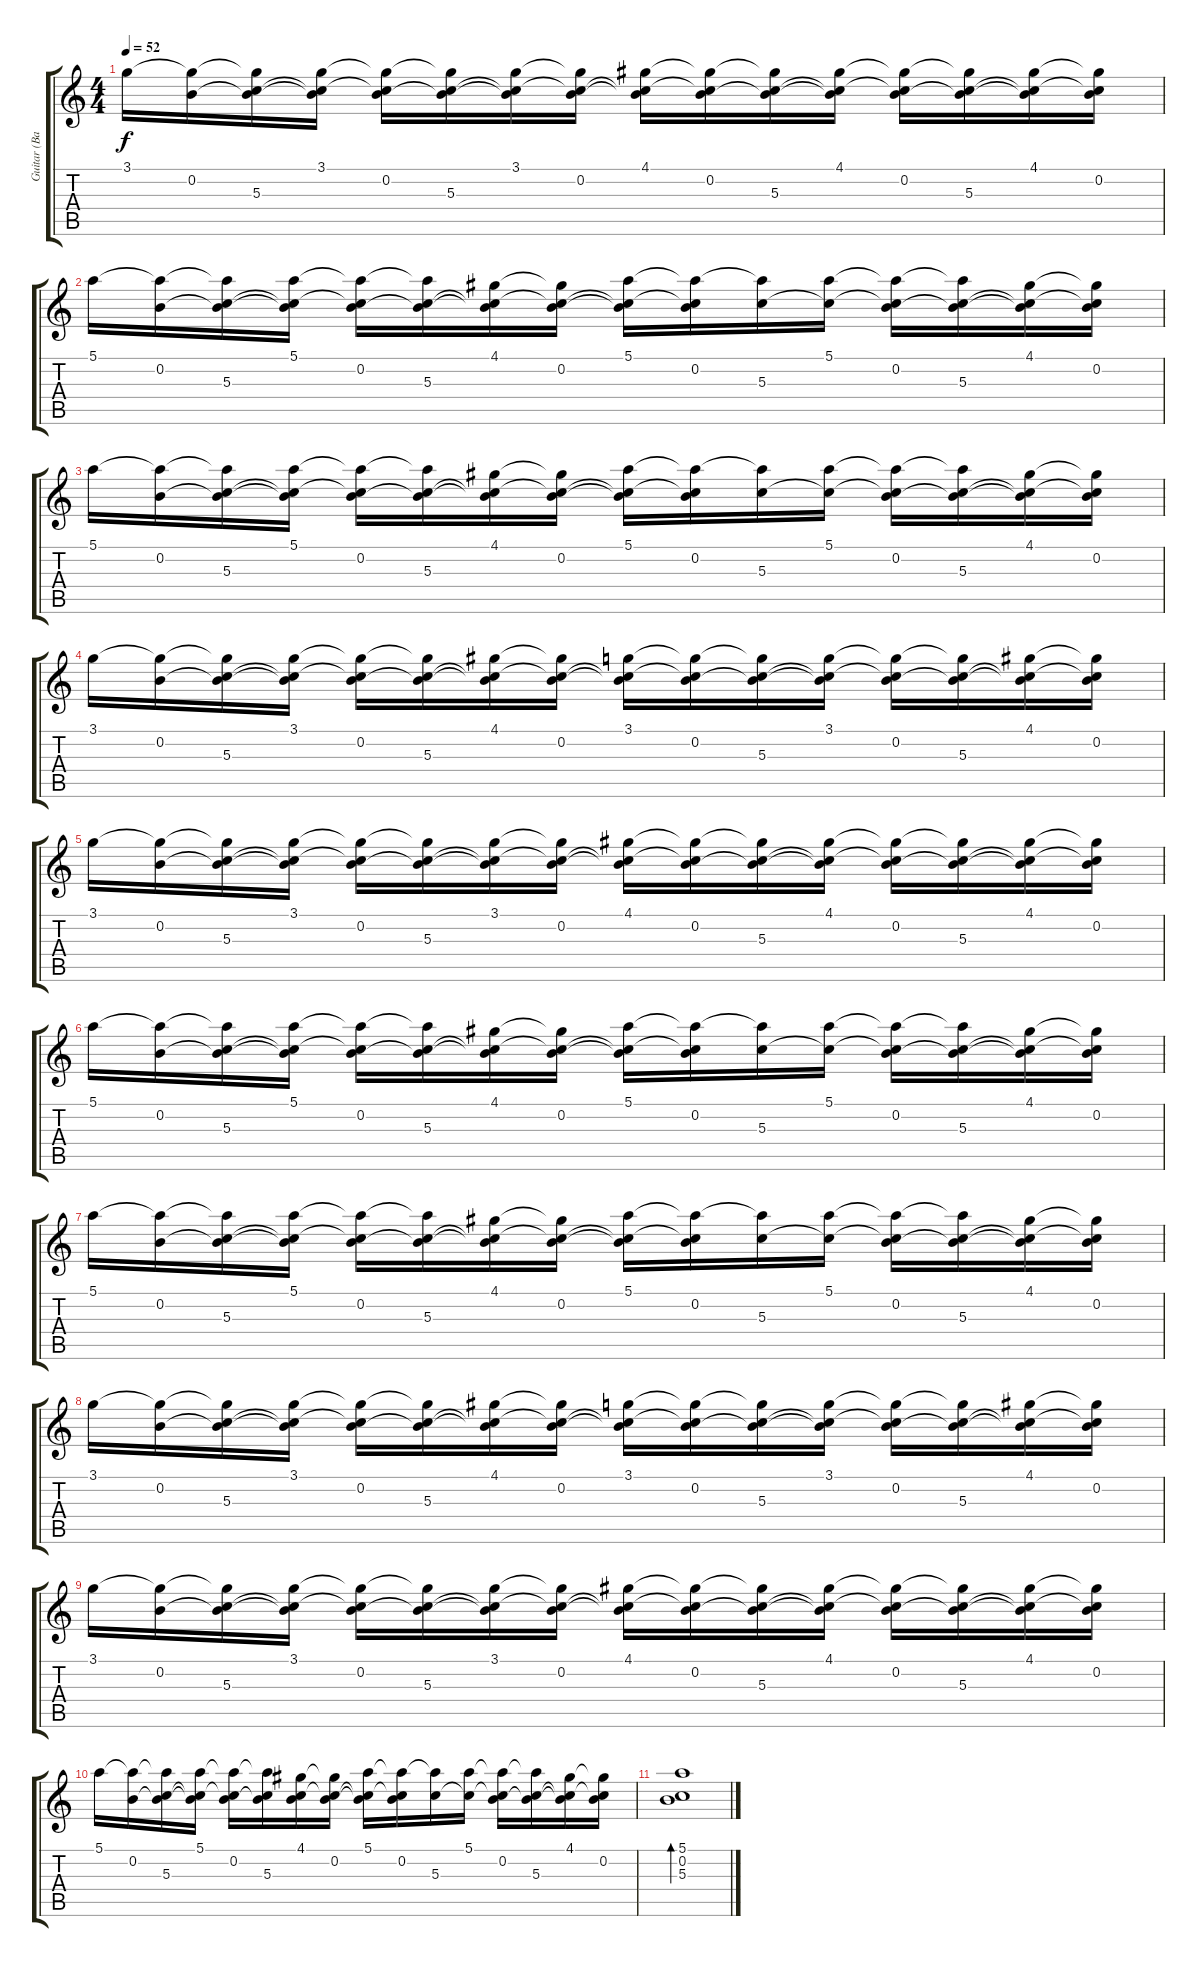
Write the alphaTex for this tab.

\track ("Guitar (Вадим)" "Guitar (Ва") {instrument electricguitarclean}
\staff {score tabs}
\tuning (E4 B3 G3 D3 A2 E2) {hide}
\ts (4 4)
\tempo 52
\clef g2
\ks c
3.1.16{dy f} (3.1{t} 0.2).16 (3.1{t} 0.2{t} 5.3).16 (3.1 0.2{t} 5.3{t}).16 (3.1{t} 0.2 5.3{t}).16 (3.1{t} 0.2{t} 5.3).16 (3.1 0.2{t} 5.3{t}).16 (3.1{t} 0.2 5.3{t}).16 (4.1 0.2{t} 5.3{t}).16 (4.1{t} 0.2 5.3{t}).16 (4.1{t} 0.2{t} 5.3).16 (4.1 0.2{t} 5.3{t}).16 (4.1{t} 0.2 5.3{t}).16 (4.1{t} 0.2{t} 5.3).16 (4.1 0.2{t} 5.3{t}).16 (4.1{t} 0.2 5.3{t}).16 |
5.1.16 (5.1{t} 0.2).16 (5.1{t} 0.2{t} 5.3).16 (5.1 0.2{t} 5.3{t}).16 (5.1{t} 0.2 5.3{t}).16 (5.1{t} 0.2{t} 5.3).16 (4.1 0.2{t} 5.3{t}).16 (4.1{t} 0.2 5.3{t}).16 (5.1 0.2{t} 5.3{t}).16 (5.1{t} 0.2 5.3{t}).16 (5.1{t} 5.3).16 (5.1 5.3{t}).16 (5.1{t} 0.2 5.3{t}).16 (5.1{t} 0.2{t} 5.3).16 (4.1 0.2{t} 5.3{t}).16 (4.1{t} 0.2 5.3{t}).16 |
5.1.16 (5.1{t} 0.2).16 (5.1{t} 0.2{t} 5.3).16 (5.1 0.2{t} 5.3{t}).16 (5.1{t} 0.2 5.3{t}).16 (5.1{t} 0.2{t} 5.3).16 (4.1 0.2{t} 5.3{t}).16 (4.1{t} 0.2 5.3{t}).16 (5.1 0.2{t} 5.3{t}).16 (5.1{t} 0.2 5.3{t}).16 (5.1{t} 5.3).16 (5.1 5.3{t}).16 (5.1{t} 0.2 5.3{t}).16 (5.1{t} 0.2{t} 5.3).16 (4.1 0.2{t} 5.3{t}).16 (4.1{t} 0.2 5.3{t}).16 |
3.1.16 (3.1{t} 0.2).16 (3.1{t} 0.2{t} 5.3).16 (3.1 0.2{t} 5.3{t}).16 (3.1{t} 0.2 5.3{t}).16 (3.1{t} 0.2{t} 5.3).16 (4.1 0.2{t} 5.3{t}).16 (4.1{t} 0.2 5.3{t}).16 (3.1 0.2{t} 5.3{t}).16 (3.1{t} 0.2 5.3{t}).16 (3.1{t} 0.2{t} 5.3).16 (3.1 0.2{t} 5.3{t}).16 (3.1{t} 0.2 5.3{t}).16 (3.1{t} 0.2{t} 5.3).16 (4.1 0.2{t} 5.3{t}).16 (4.1{t} 0.2 5.3{t}).16 |
3.1.16 (3.1{t} 0.2).16 (3.1{t} 0.2{t} 5.3).16 (3.1 0.2{t} 5.3{t}).16 (3.1{t} 0.2 5.3{t}).16 (3.1{t} 0.2{t} 5.3).16 (3.1 0.2{t} 5.3{t}).16 (3.1{t} 0.2 5.3{t}).16 (4.1 0.2{t} 5.3{t}).16 (4.1{t} 0.2 5.3{t}).16 (4.1{t} 0.2{t} 5.3).16 (4.1 0.2{t} 5.3{t}).16 (4.1{t} 0.2 5.3{t}).16 (4.1{t} 0.2{t} 5.3).16 (4.1 0.2{t} 5.3{t}).16 (4.1{t} 0.2 5.3{t}).16 |
5.1.16 (5.1{t} 0.2).16 (5.1{t} 0.2{t} 5.3).16 (5.1 0.2{t} 5.3{t}).16 (5.1{t} 0.2 5.3{t}).16 (5.1{t} 0.2{t} 5.3).16 (4.1 0.2{t} 5.3{t}).16 (4.1{t} 0.2 5.3{t}).16 (5.1 0.2{t} 5.3{t}).16 (5.1{t} 0.2 5.3{t}).16 (5.1{t} 5.3).16 (5.1 5.3{t}).16 (5.1{t} 0.2 5.3{t}).16 (5.1{t} 0.2{t} 5.3).16 (4.1 0.2{t} 5.3{t}).16 (4.1{t} 0.2 5.3{t}).16 |
5.1.16 (5.1{t} 0.2).16 (5.1{t} 0.2{t} 5.3).16 (5.1 0.2{t} 5.3{t}).16 (5.1{t} 0.2 5.3{t}).16 (5.1{t} 0.2{t} 5.3).16 (4.1 0.2{t} 5.3{t}).16 (4.1{t} 0.2 5.3{t}).16 (5.1 0.2{t} 5.3{t}).16 (5.1{t} 0.2 5.3{t}).16 (5.1{t} 5.3).16 (5.1 5.3{t}).16 (5.1{t} 0.2 5.3{t}).16 (5.1{t} 0.2{t} 5.3).16 (4.1 0.2{t} 5.3{t}).16 (4.1{t} 0.2 5.3{t}).16 |
3.1.16 (3.1{t} 0.2).16 (3.1{t} 0.2{t} 5.3).16 (3.1 0.2{t} 5.3{t}).16 (3.1{t} 0.2 5.3{t}).16 (3.1{t} 0.2{t} 5.3).16 (4.1 0.2{t} 5.3{t}).16 (4.1{t} 0.2 5.3{t}).16 (3.1 0.2{t} 5.3{t}).16 (3.1{t} 0.2 5.3{t}).16 (3.1{t} 0.2{t} 5.3).16 (3.1 0.2{t} 5.3{t}).16 (3.1{t} 0.2 5.3{t}).16 (3.1{t} 0.2{t} 5.3).16 (4.1 0.2{t} 5.3{t}).16 (4.1{t} 0.2 5.3{t}).16 |
3.1.16 (3.1{t} 0.2).16 (3.1{t} 0.2{t} 5.3).16 (3.1 0.2{t} 5.3{t}).16 (3.1{t} 0.2 5.3{t}).16 (3.1{t} 0.2{t} 5.3).16 (3.1 0.2{t} 5.3{t}).16 (3.1{t} 0.2 5.3{t}).16 (4.1 0.2{t} 5.3{t}).16 (4.1{t} 0.2 5.3{t}).16 (4.1{t} 0.2{t} 5.3).16 (4.1 0.2{t} 5.3{t}).16 (4.1{t} 0.2 5.3{t}).16 (4.1{t} 0.2{t} 5.3).16 (4.1 0.2{t} 5.3{t}).16 (4.1{t} 0.2 5.3{t}).16 |
5.1.16 (5.1{t} 0.2).16 (5.1{t} 0.2{t} 5.3).16 (5.1 0.2{t} 5.3{t}).16 (5.1{t} 0.2 5.3{t}).16 (5.1{t} 0.2{t} 5.3).16 (4.1 0.2{t} 5.3{t}).16 (4.1{t} 0.2 5.3{t}).16 (5.1 0.2{t} 5.3{t}).16 (5.1{t} 0.2 5.3{t}).16 (5.1{t} 5.3).16 (5.1 5.3{t}).16 (5.1{t} 0.2 5.3{t}).16 (5.1{t} 0.2{t} 5.3).16 (4.1 0.2{t} 5.3{t}).16 (4.1{t} 0.2 5.3{t}).16 |
(5.1 0.2 5.3).1{bd 240}
